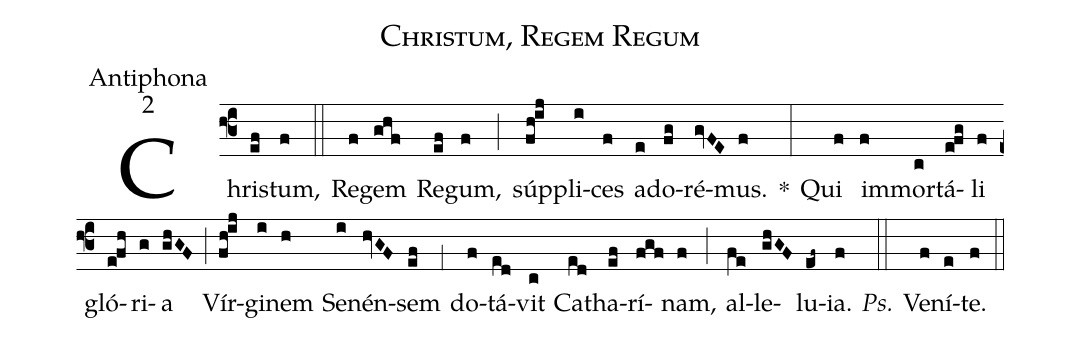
name:Christum, Regem Regum;
office-part:Antiphona;
mode:2;
%%
(f3) Chris(ef)tum,(f) (::) Re(f)gem(ghf) Re(ef)gum,(f) (;) súp(fh!ij)pli(i)ces(f) ad(e)o(fg)ré(gvFE)mus.(f) *(:) Qui(f) im(f)mor(c)tá(e!fg)li(f) gló(e!fh)ri(g)a(ghGF) (;) Vír(fh!ij)gi(i)nem(h) Se(i)nén(hvGF)sem(ef) (,1) do(f)tá(ed)vit(c) Ca(ed)tha(ef)rí(fgf)nam,(f) (;) al(fe)le(ghGF)lu(ef~)ia.(f) <i>Ps.</i>(::) Ve(f)ní(e)te.(f) (::)
